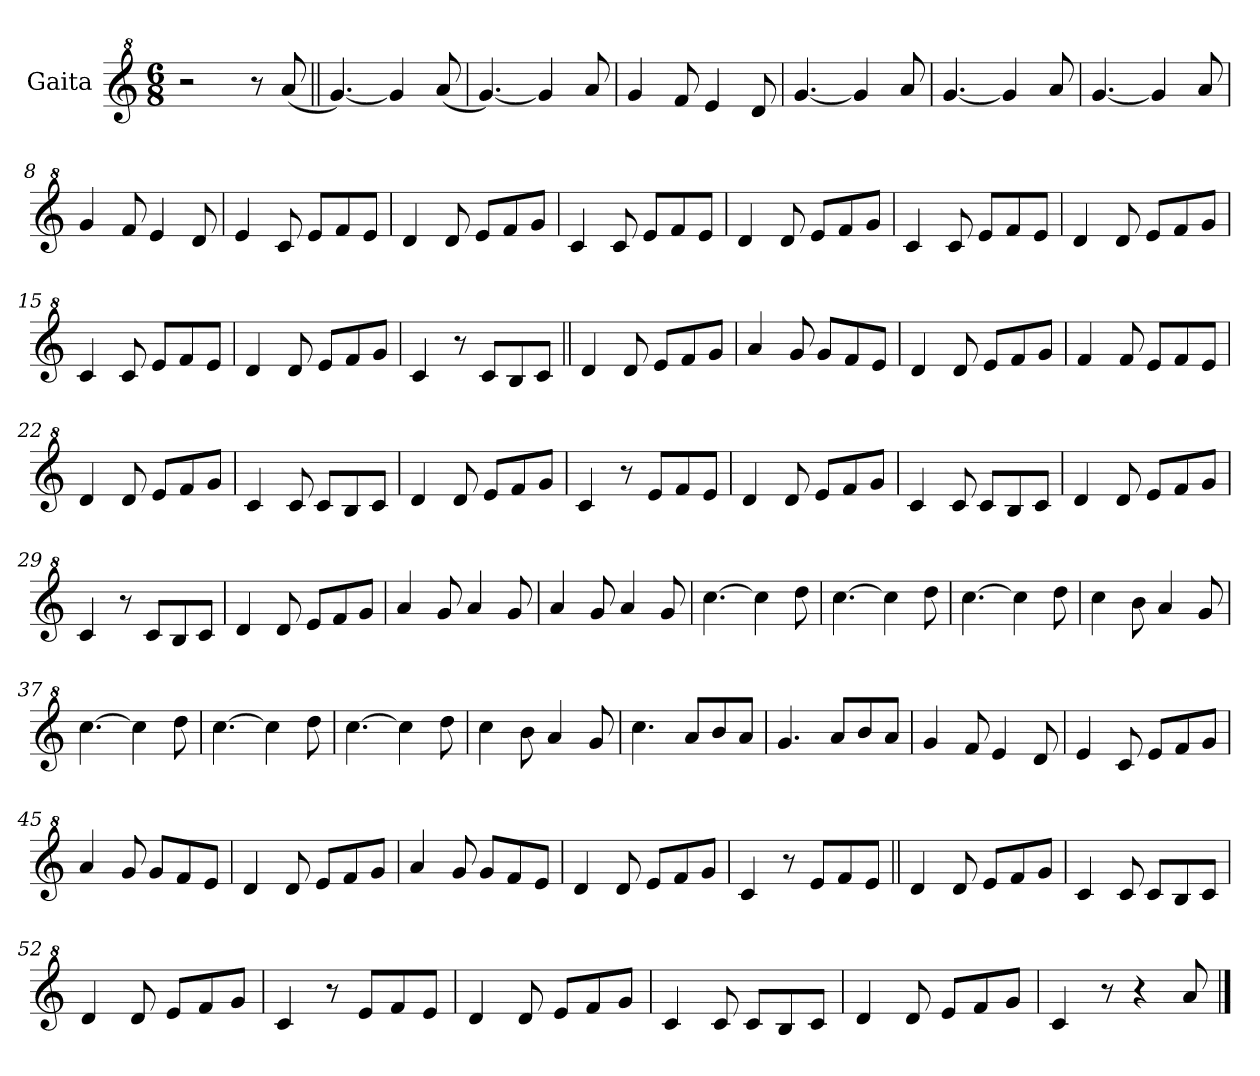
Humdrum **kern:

**kern
*part1
*staff1
*I"Gaita
*clefG^2
*k[]
*M6/8
*MM195
=1
2r
8r
(8aa/
=2||
[4.gg/)
4gg/]
(8aa/
=3
[4.gg/)
4gg/]
8aa/
=4
4gg/
8ff/
4ee/
8dd/
=5
[4.gg/
4gg/]
8aa/
=6
[4.gg/
4gg/]
8aa/
=7
[4.gg/
4gg/]
8aa/
=8
4gg/
8ff/
4ee/
8dd/
=9
4ee/
8cc/
8ee/L
8ff/
8ee/J
!!LO:LB:g=z
=10
4dd/
8dd/
8ee/L
8ff/
8gg/J
=11
4cc/
8cc/
8ee/L
8ff/
8ee/J
=12
4dd/
8dd/
8ee/L
8ff/
8gg/J
=13
4cc/
8cc/
8ee/L
8ff/
8ee/J
=14
4dd/
8dd/
8ee/L
8ff/
8gg/J
=15
4cc/
8cc/
8ee/L
8ff/
8ee/J
=16
4dd/
8dd/
8ee/L
8ff/
8gg/J
!!LO:LB:g=z
=17
4cc/
8r
8cc/L
8b/
8cc/J
=18||
4dd/
8dd/
8ee/L
8ff/
8gg/J
=19
4aa/
8gg/
8gg/L
8ff/
8ee/J
=20
4dd/
8dd/
8ee/L
8ff/
8gg/J
=21
4ff/
8ff/
8ee/L
8ff/
8ee/J
=22
4dd/
8dd/
8ee/L
8ff/
8gg/J
=23
4cc/
8cc/
8cc/L
8b/
8cc/J
!!LO:LB:g=z
=24
4dd/
8dd/
8ee/L
8ff/
8gg/J
=25
4cc/
8r
8ee/L
8ff/
8ee/J
=26
4dd/
8dd/
8ee/L
8ff/
8gg/J
=27
4cc/
8cc/
8cc/L
8b/
8cc/J
=28
4dd/
8dd/
8ee/L
8ff/
8gg/J
=29
4cc/
8r
8cc/L
8b/
8cc/J
=30
4dd/
8dd/
8ee/L
8ff/
8gg/J
=31
4aa/
8gg/
4aa/
8gg/
!!LO:LB:g=z
=32
4aa/
8gg/
4aa/
8gg/
=33
[4.ccc\
4ccc\]
8ddd\
=34
[4.ccc\
4ccc\]
8ddd\
=35
[4.ccc\
4ccc\]
8ddd\
=36
4ccc\
8bb\
4aa/
8gg/
=37
[4.ccc\
4ccc\]
8ddd\
=38
[4.ccc\
4ccc\]
8ddd\
=39
[4.ccc\
4ccc\]
8ddd\
=40
4ccc\
8bb\
4aa/
8gg/
=41
4.ccc\
8aa/L
8bb/
8aa/J
!!LO:LB:g=z
=42
4.gg/
8aa/L
8bb/
8aa/J
=43
4gg/
8ff/
4ee/
8dd/
=44
4ee/
8cc/
8ee/L
8ff/
8gg/J
=45
4aa/
8gg/
8gg/L
8ff/
8ee/J
=46
4dd/
8dd/
8ee/L
8ff/
8gg/J
=47
4aa/
8gg/
8gg/L
8ff/
8ee/J
=48
4dd/
8dd/
8ee/L
8ff/
8gg/J
=49
4cc/
8r
8ee/L
8ff/
8ee/J
!!LO:LB:g=z
=50||
4dd/
8dd/
8ee/L
8ff/
8gg/J
=51
4cc/
8cc/
8cc/L
8b/
8cc/J
=52
4dd/
8dd/
8ee/L
8ff/
8gg/J
=53
4cc/
8r
8ee/L
8ff/
8ee/J
=54
4dd/
8dd/
8ee/L
8ff/
8gg/J
=55
4cc/
8cc/
8cc/L
8b/
8cc/J
=56
4dd/
8dd/
8ee/L
8ff/
8gg/J
!!LO:LB:g=z
=57
4cc/
8r
4r
8aa/
==
*-
